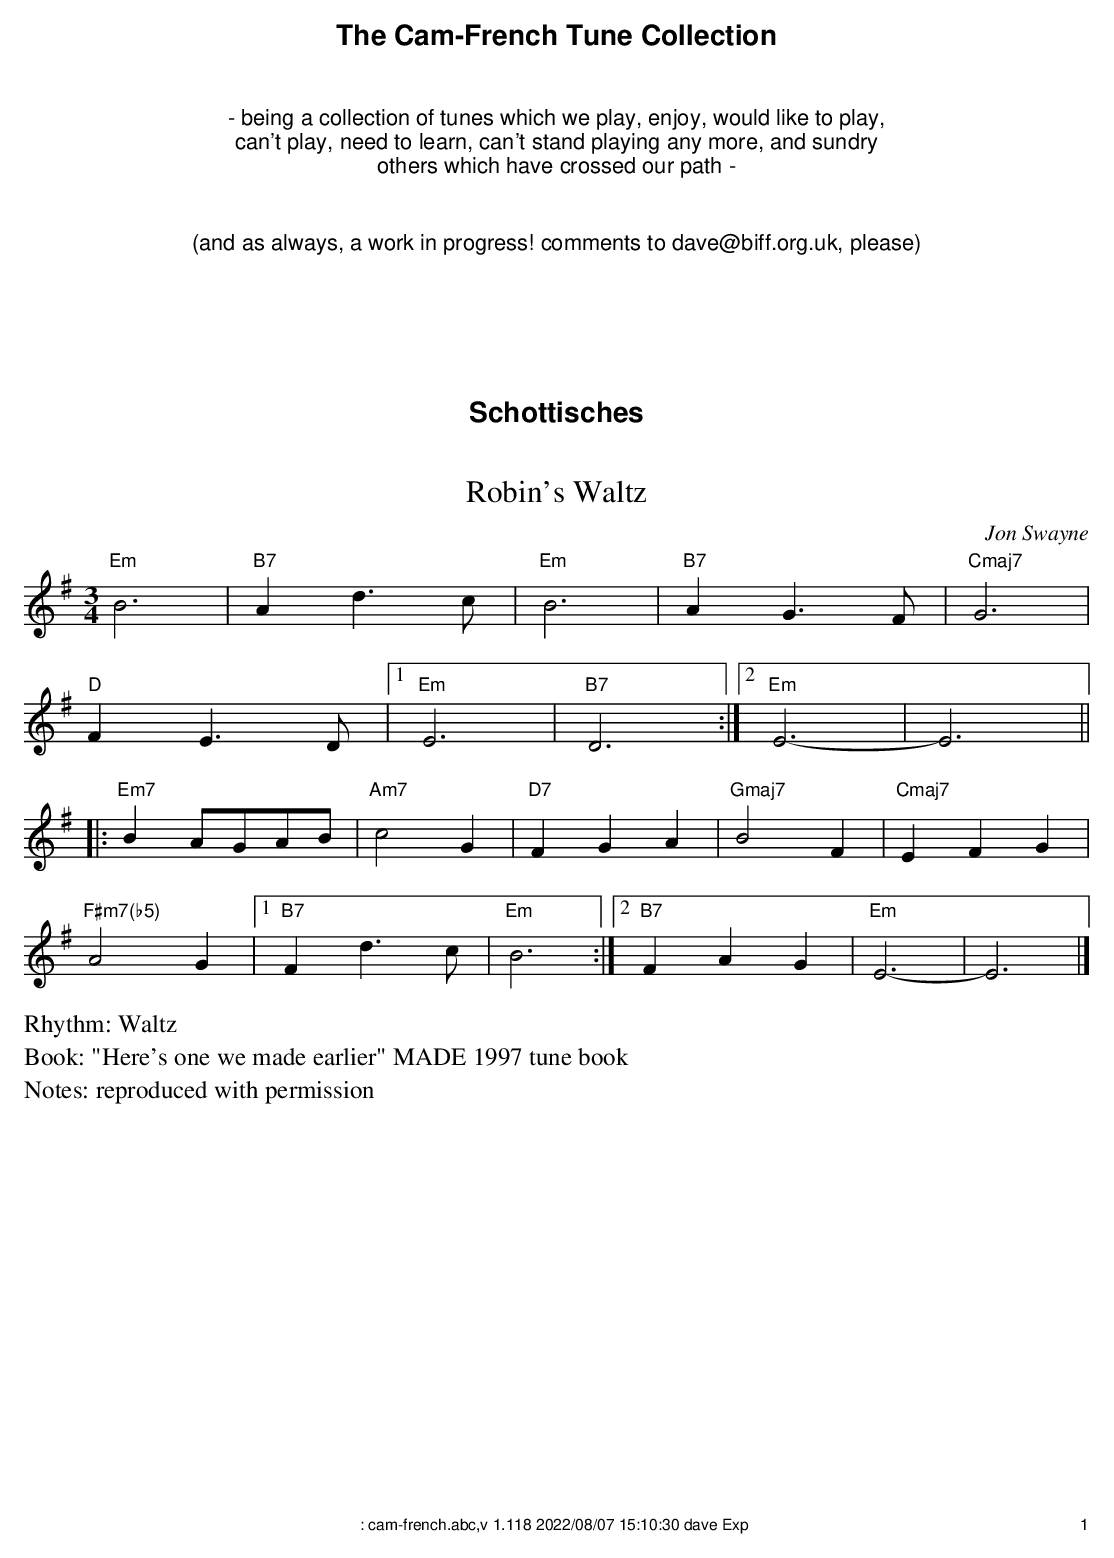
X:1
T:Robin's Waltz
C:Jon Swayne
M:3/4
L:1/4
K:Em
"Em"B3|"B7"Ad3/2c/|"Em"B3|"B7"AG3/2F/|"Cmaj7"G3|
"D"FE3/2D/|1"Em"E3|"B7"D3:|2"Em"E3-|E3||
|:"Em7"BA/G/A/B/|"Am7"c2G|"D7"FGA|"Gmaj7"B2F|"Cmaj7"EFG|
"F#m7(b5)"A2G|1"B7"Fd3/2c/|"Em"B3:|2"B7"FAG|"Em"E3-|E3|]
